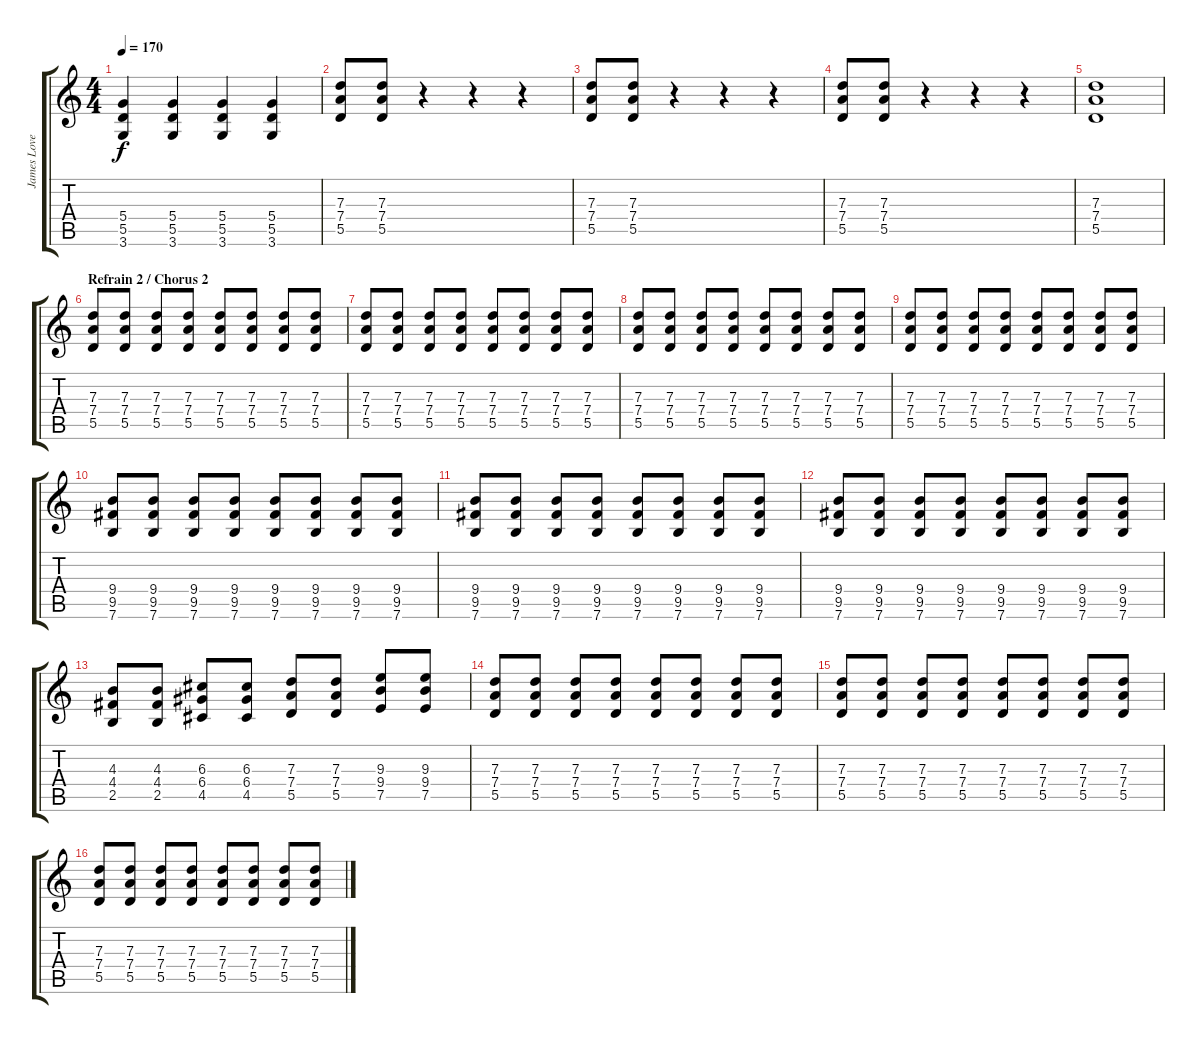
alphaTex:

\track ("James Love" "James Love") {instrument overdrivenguitar}
\staff {score tabs}
\tuning (E4 B3 G3 D3 A2 E2) {hide}
\ts (4 4)
\tempo 170
\clef g2
\ks c
(5.4 5.5 3.6).4{dy f} (5.4 5.5 3.6).4 (5.4 5.5 3.6).4 (5.4 5.5 3.6).4 |
(7.3 7.4 5.5).8 (7.3 7.4 5.5).8 r.4 r.4 r.4 |
(7.3 7.4 5.5).8 (7.3 7.4 5.5).8 r.4 r.4 r.4 |
(7.3 7.4 5.5).8 (7.3 7.4 5.5).8 r.4 r.4 r.4 |
(7.3 7.4 5.5).1 |
\section ("" "Refrain 2 / Chorus 2")
(7.3 7.4 5.5).8 (7.3 7.4 5.5).8 (7.3 7.4 5.5).8 (7.3 7.4 5.5).8 (7.3 7.4 5.5).8 (7.3 7.4 5.5).8 (7.3 7.4 5.5).8 (7.3 7.4 5.5).8 |
(7.3 7.4 5.5).8 (7.3 7.4 5.5).8 (7.3 7.4 5.5).8 (7.3 7.4 5.5).8 (7.3 7.4 5.5).8 (7.3 7.4 5.5).8 (7.3 7.4 5.5).8 (7.3 7.4 5.5).8 |
(7.3 7.4 5.5).8 (7.3 7.4 5.5).8 (7.3 7.4 5.5).8 (7.3 7.4 5.5).8 (7.3 7.4 5.5).8 (7.3 7.4 5.5).8 (7.3 7.4 5.5).8 (7.3 7.4 5.5).8 |
(7.3 7.4 5.5).8 (7.3 7.4 5.5).8 (7.3 7.4 5.5).8 (7.3 7.4 5.5).8 (7.3 7.4 5.5).8 (7.3 7.4 5.5).8 (7.3 7.4 5.5).8 (7.3 7.4 5.5).8 |
(9.4 9.5 7.6).8 (9.4 9.5 7.6).8 (9.4 9.5 7.6).8 (9.4 9.5 7.6).8 (9.4 9.5 7.6).8 (9.4 9.5 7.6).8 (9.4 9.5 7.6).8 (9.4 9.5 7.6).8 |
(9.4 9.5 7.6).8 (9.4 9.5 7.6).8 (9.4 9.5 7.6).8 (9.4 9.5 7.6).8 (9.4 9.5 7.6).8 (9.4 9.5 7.6).8 (9.4 9.5 7.6).8 (9.4 9.5 7.6).8 |
(9.4 9.5 7.6).8 (9.4 9.5 7.6).8 (9.4 9.5 7.6).8 (9.4 9.5 7.6).8 (9.4 9.5 7.6).8 (9.4 9.5 7.6).8 (9.4 9.5 7.6).8 (9.4 9.5 7.6).8 |
(4.3 4.4 2.5).8 (4.3 4.4 2.5).8 (6.3 6.4 4.5).8 (6.3 6.4 4.5).8 (7.3 7.4 5.5).8 (7.3 7.4 5.5).8 (9.3 9.4 7.5).8 (9.3 9.4 7.5).8 |
(7.3 7.4 5.5).8 (7.3 7.4 5.5).8 (7.3 7.4 5.5).8 (7.3 7.4 5.5).8 (7.3 7.4 5.5).8 (7.3 7.4 5.5).8 (7.3 7.4 5.5).8 (7.3 7.4 5.5).8 |
(7.3 7.4 5.5).8 (7.3 7.4 5.5).8 (7.3 7.4 5.5).8 (7.3 7.4 5.5).8 (7.3 7.4 5.5).8 (7.3 7.4 5.5).8 (7.3 7.4 5.5).8 (7.3 7.4 5.5).8 |
(7.3 7.4 5.5).8 (7.3 7.4 5.5).8 (7.3 7.4 5.5).8 (7.3 7.4 5.5).8 (7.3 7.4 5.5).8 (7.3 7.4 5.5).8 (7.3 7.4 5.5).8 (7.3 7.4 5.5).8
